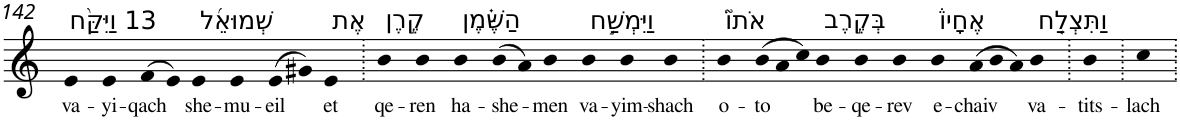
**kern	**text
*part1	*part1
*staff1	*staff1
*I"Piano	*
*I'Pno	*
!!LO:PB:g=z
*clefG2	*
*k[]	*
=142	=142
!LO:TX:a:t=13 וַיִּקַּ֨ח	!
!	!LO:LY:b
4e	va-
!	!LO:LY:b
4e	-yi-
!	!LO:LY:b
(>8f	-qach
8e)	.
!LO:TX:a:t=שְׁמוּאֵ֜ל	!
!	!LO:LY:b
4e	she-
!	!LO:LY:b
4e	-mu-
!	!LO:LY:b
(>8e	-eil
8g#X)	.
!LO:TX:a:t=אֶת	!
!	!LO:LY:b
4e	et
=143.	=143.
!LO:TX:a:t=קֶ֣רֶן	!
!	!LO:LY:b
4b	qe-
!	!LO:LY:b
4b	-ren
!LO:TX:a:t=הַשֶּׁ֗מֶן	!
!	!LO:LY:b
4b	ha-
!	!LO:LY:b
(>8b	-she-
8a)	.
!	!LO:LY:b
4b	-men
!LO:TX:a:t=וַיִּמְשַׁ֣ח	!
!	!LO:LY:b
4b	va-
!	!LO:LY:b
4b	-yim-
!	!LO:LY:b
4b	-shach
=144.	=144.
!LO:TX:a:t=אֹתוֹ֮	!
!	!LO:LY:b
4b	o-
*Xtuplet	*
!	!LO:LY:b
(>12b	-to
12a	.
12cc)	.
!LO:TX:a:t=בְּקֶ֣רֶב	!
!	!LO:LY:b
4b	be-
!	!LO:LY:b
4b	-qe-
!	!LO:LY:b
4b	-rev
!LO:TX:a:t=אֶחָיו֒	!
!	!LO:LY:b
4b	e-
!	!LO:LY:b
(>12a	-chaiv
12b	.
12a)	.
!LO:TX:a:t=וַתִּצְלַ֤ח	!
!	!LO:LY:b
4b	va-
=145.	=145.
!	!LO:LY:b
4b	-tits-
=146.	=146.
!	!LO:LY:b
4cc	-lach
=.	=.
*-	*-
